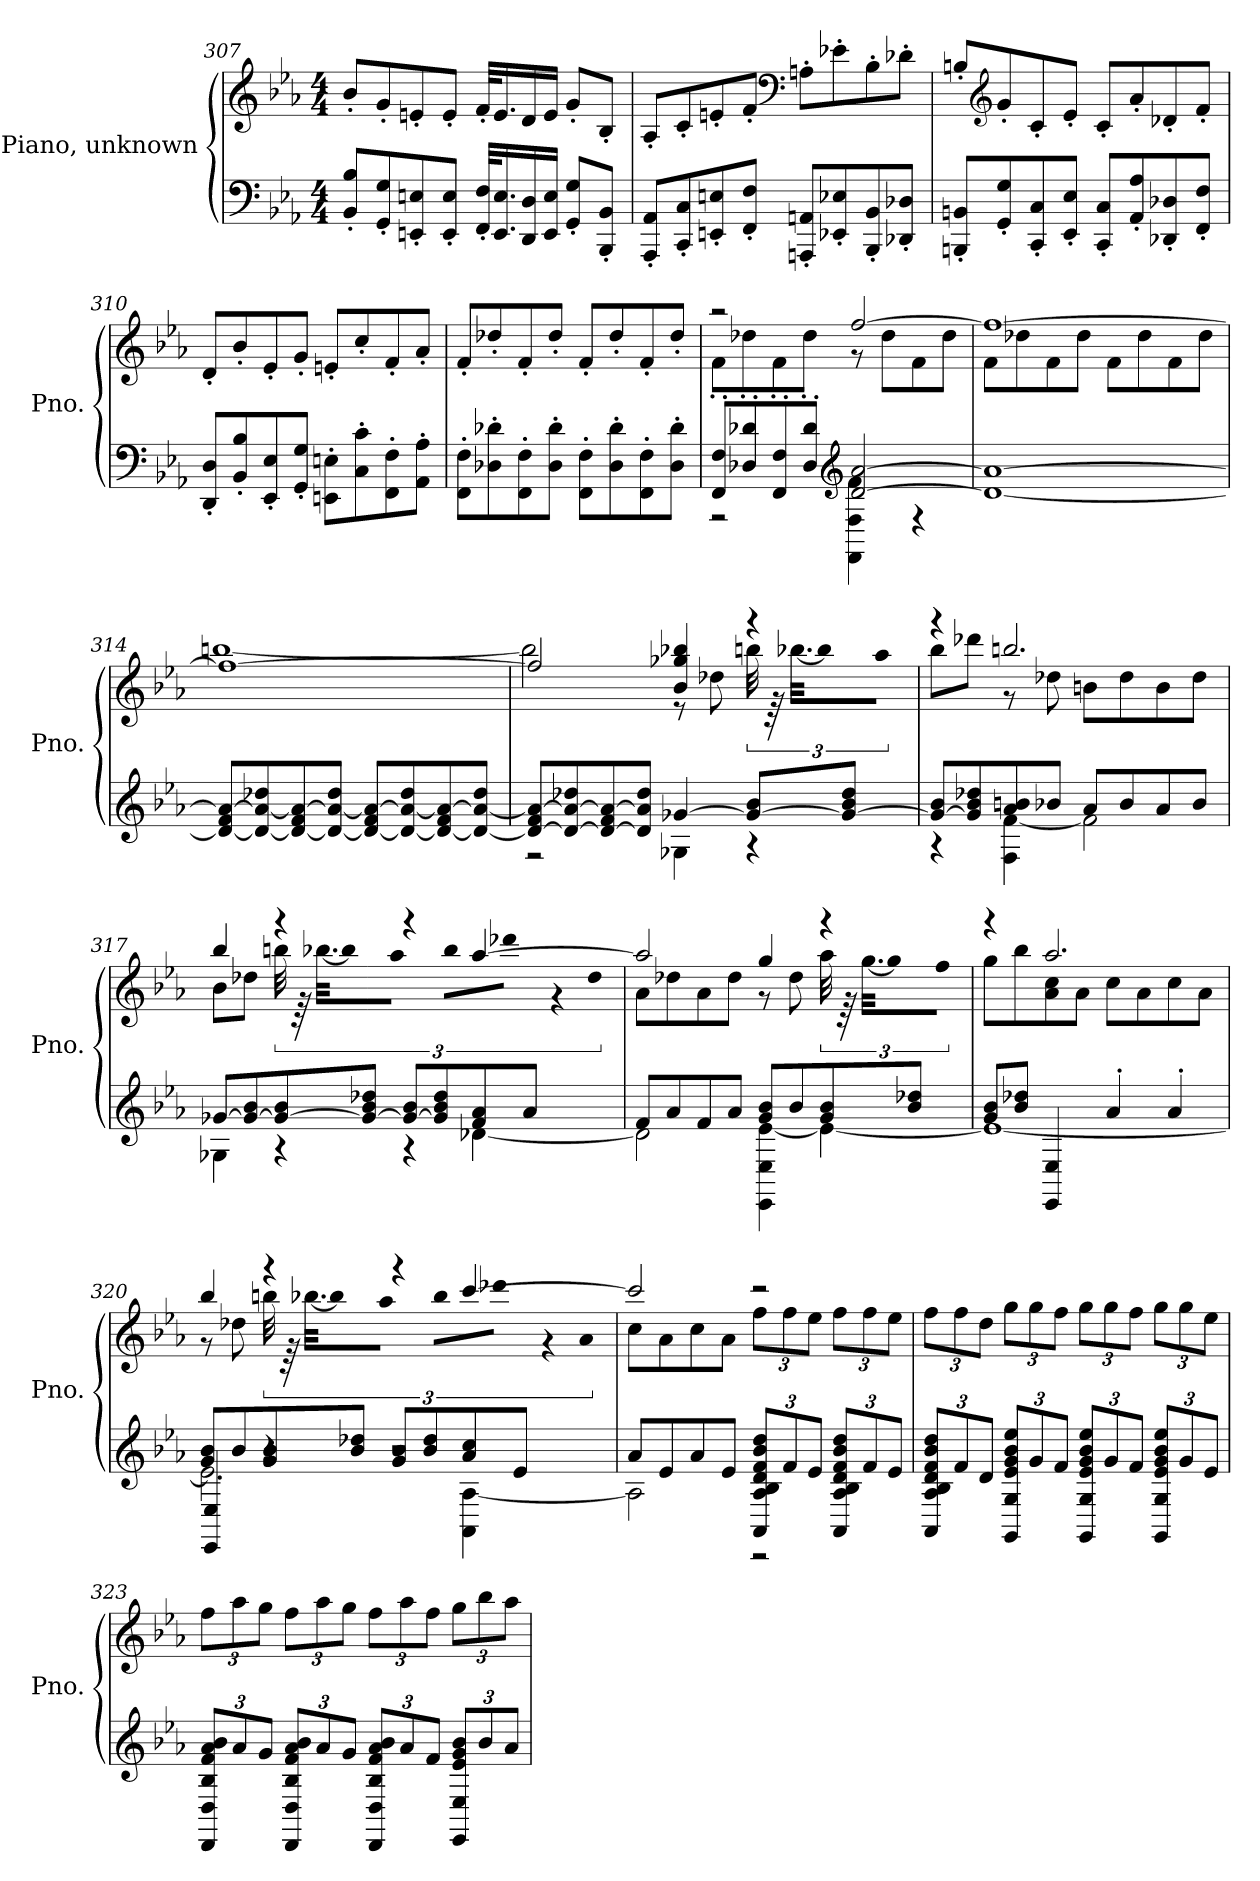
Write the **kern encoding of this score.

**kern	**kern
*part1	*part1
*staff2	*staff1
*I"Piano, unknown	*
*I'Pno.	*
*clefF4	*clefG2
*k[b-e-a-]	*k[b-e-a-]
*M4/4	*M4/4
=307	=307
8BB-/' 8B-/'L	8b-'/L
8GG/' 8G/'	8g'/
8EEn/' 8En/'	8en'/
8EE/' 8E/'J	8e'/J
32FF/' 32F/'KLL	32f'/KLL
16.EE/ 16.E/	16.e/
16DD/ 16D/	16d/
16EE/ 16E/JJ	16e/JJ
8GG/' 8G/'L	8g'/L
8BBB-/' 8BB-/'J	8B-'/J
=308	=308
8AAA-/' 8AA-/'L	8A-'/L
8CC/' 8C/'	8c'/
8EEn/' 8En/'	8en'/
8FF/' 8F/'J	8f'/J
*	*clefF4
8AAAn/' 8AAn/'L	8An'\L
8EE-X/' 8E-X/'	8e-X'\
8BBB-/' 8BB-/'	8B-'\
8DD-X/' 8D-X/'J	8d-X'\J
!!LO:LB:g=z
=309	=309
8BBBn/' 8BBn/'L	8Bn'/L
*	*clefG2
8GG/' 8G/'	8g'/
8CC/' 8C/'	8c'/
8EE-/' 8E-/'J	8e-'/J
8CC/' 8C/'L	8c'/L
8AA-/' 8A-/'	8a-'/
8DD-X/' 8D-X/'	8d-X'/
8FF/' 8F/'J	8f'/J
=310	=310
8DD/' 8D/'L	8d'/L
8BB-/' 8B-/'	8b-'/
8EE-/' 8E-/'	8e-'/
8GG/' 8G/'J	8g'/J
8EEn\' 8En\'L	8en'/L
8C\' 8c\'	8cc'/
8FF\' 8F\'	8f'/
8AA-\' 8A-\'J	8a-'/J
=311	=311
8FF\' 8F\'L	8f'/L
8D-X\' 8d-X\'	8dd-X'/
8FF\' 8F\'	8f'/
8D-\' 8d-\'J	8dd-'/J
8FF\' 8F\'L	8f'/L
8D-\' 8d-\'	8dd-'/
8FF\' 8F\'	8f'/
8D-\' 8d-\'J	8dd-'/J
=312	=312
*^	*^
8FF/' 8F/'L	2r	2r	8f'\L
8D-X/' 8d-X/'	.	.	8dd-X'\
8FF/' 8F/'	.	.	8f'\
8D-/' 8d-/'J	.	.	8dd-'\J
*clefG2	*	*	*
[2d-/ [2a-/	4FF\ 4F\ 4f\	[2ff/	8r
.	.	.	8dd-\L
.	4r	.	8f\
.	.	.	8dd-\J
*v	*v	*	*
!!LO:LB:g=z	!!
=313	=313	=313
1d-_ 1a-_	1ff_	8f\L
.	.	8dd-X\
.	.	8f\
.	.	8dd-\J
.	.	8f\L
.	.	8dd-\
.	.	8f\
.	.	8dd-\J
=314	=314	=314
8d-/_ 8f/ 8a-/_L	1ff_	[1bbn
8d-/_ 8a-/_ 8dd-X/	.	.
8d-/_ 8f/ 8a-/_	.	.
8d-/_ 8a-/_ 8dd-/J	.	.
8d-/_ 8f/ 8a-/_L	.	.
8d-/_ 8a-/_ 8dd-/	.	.
8d-/_ 8f/ 8a-/_	.	.
8d-/_ 8a-/_ 8dd-/J	.	.
=315	=315	=315
*^	*	*
8d-/_ 8f/ 8a-/_L	2r	2ff/]	2bb\]
8d-/_ 8a-/_ 8dd-X/	.	.	.
8d-/_ 8f/ 8a-/_	.	.	.
8d-/] 8a-/] 8dd-/J	.	.	.
[4g-X/	4G-X\	4b-/ 4gg-X/ 4bb-X/	8r
.	.	.	8dd-X\
8g-/_ 8b-/L	4r	4r	48bbn\
.	.	.	96r
.	.	.	[48.bb-X\KLL
.	.	.	16bb-\J]
8g-/_ 8b-/ 8dd-/J	.	.	8aa-\J
!!LO:LB:g=z	!!
=316	=316	=316	=316
8g-/_ 8b-/L	4r	4r	8bb-\L
8g-/] 8b-/ 8dd-X/	.	.	8ddd-X\J
8a-/ 8bn/	4F\ [4f\	2.bbn/	8r
8b-X/J	.	.	8dd-X\
8a-/L	2f\]	.	8bn\L
8b-/	.	.	8dd-\
8a-/	.	.	8b\
8b-/J	.	.	8dd-\J
=317	=317	=317	=317
[8g-X/L	4G-X\	4bb-/	8b-\L
8g-/_ 8b-/	.	.	8dd-X\J
8g-/_ 8b-/	4r	4r	48bbn\
.	.	.	96r
.	.	.	[48.bb-X\KLL
.	.	.	16bb-\J]
8g-/_ 8b-/ 8dd-X/J	.	.	8aa-\J
8g-/_ 8b-/L	4r	4r	8bb-\L
8g-/] 8b-/ 8dd-/	.	.	8ddd-X\J
8f/ 8a-/	[4d-X\	[4aa-/	8r
8a-/J	.	.	8dd-\
=318	=318	=318	=318
8f/L	2d-\]	2aa-/]	8a-\L
8a-/	.	.	8dd-X\
8f/	.	.	8a-\
8a-/J	.	.	8dd-\J
8g/ 8b-/L	4EE-\ 4E-\ [4e-\	4gg/	8r
8b-/	.	.	8dd-\
8g/ 8b-/	4e-\_	4r	48aa-\
.	.	.	96r
.	.	.	[48.gg\KLL
.	.	.	16gg\J]
8b-/ 8dd-X/J	.	.	8ff\J
!!LO:LB:g=z	!!
=319	=319	=319	=319
8g/ 8b-/L	1e-_	4r	8gg\L
8b-/ 8dd-X/J	.	.	8bb-\
4EE-/ 4E-/	.	2.aa-/	8a-\ 8cc\
.	.	.	8a-\J
4a-'/	.	.	8cc\L
.	.	.	8a-\
4a-'/	.	.	8cc\
.	.	.	8a-\J
=320	=320	=320	=320
*	*^	*	*
8g/ 8b-/L	2.e-\]	4EE-/ 4E-/	4bb-/	8r
8b-/	.	.	.	8dd-X\
8g/ 8b-/	.	4r	4r	48bbn\
.	.	.	.	96r
.	.	.	.	[48.bb-X\KLL
.	.	.	.	16bb-\J]
8b-/ 8dd-X/J	.	.	.	8aa-\J
8g/ 8b-/L	.	2r	4r	8bb-\L
8b-/ 8dd-/	.	.	.	8ddd-X\J
8a-/ 8cc/	4AA-\ [4A-\	.	[4ccc/	8r
8e-/J	.	.	.	8a-\
*	*v	*v	*	*
=321	=321	=321	=321
8a-/L	2A-\]	2ccc/]	8cc\L
8e-/	.	.	8a-\
8a-/	.	.	8cc\
8e-/J	.	.	8a-\J
*Xbrackettup	*	*	*Xbrackettup
12AA-/ 12A-/ 12B-/ 12d/ 12f/ 12b-/ 12dd/L	2r	2r	12ff\L
12f/	.	.	12ff\
12e-/J	.	.	12ee-\J
12AA-/ 12A-/ 12B-/ 12d/ 12f/ 12b-/ 12dd/L	.	.	12ff\L
12f/	.	.	12ff\
12e-/J	.	.	12ee-\J
*v	*v	*	*
*	*v	*v
!!LO:LB:g=z
=322	=322
12AA-/ 12A-/ 12B-/ 12d/ 12f/ 12b-/ 12dd/L	12ff\L
12f/	12ff\
12d/J	12dd\J
12GG/ 12G/ 12e-/ 12g/ 12b-/ 12ee-/L	12gg\L
12g/	12gg\
12f/J	12ff\J
12GG/ 12G/ 12e-/ 12g/ 12b-/ 12ee-/L	12gg\L
12g/	12gg\
12f/J	12ff\J
12GG/ 12G/ 12e-/ 12g/ 12b-/ 12ee-/L	12gg\L
12g/	12gg\
12e-/J	12ee-\J
=323	=323
12DD/ 12D/ 12B-/ 12f/ 12a-/ 12b-/L	12ff\L
12a-/	12aa-\
12g/J	12gg\J
12DD/ 12D/ 12B-/ 12f/ 12a-/ 12b-/L	12ff\L
12a-/	12aa-\
12g/J	12gg\J
12DD/ 12D/ 12B-/ 12f/ 12a-/ 12b-/L	12ff\L
12a-/	12aa-\
12f/J	12ff\J
12EE-/ 12E-/ 12e-/ 12g/ 12b-/L	12gg\L
12b-/	12bb-\
12a-/J	12aa-\J
=	=
*-	*-
